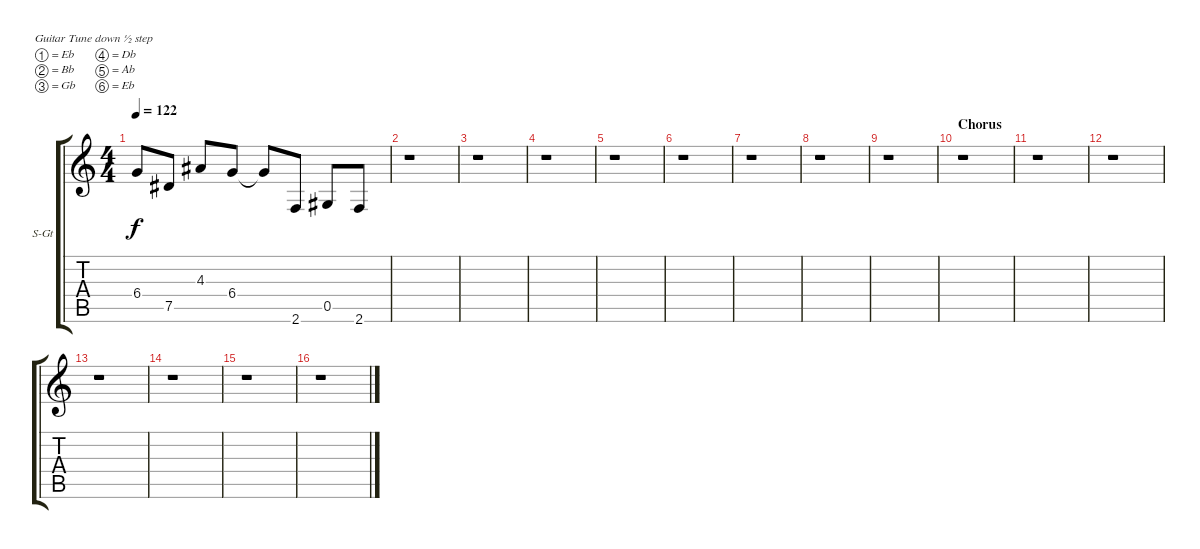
\bracketExtendMode groupsimilarinstruments
\firstSystemTrackNameOrientation horizontal
\otherSystemsTrackNameOrientation horizontal
\track ("Clean 1" "S-Gt") {instrument acousticguitarsteel}
\staff {score tabs}
\tuning (Eb4 Bb3 Gb3 Db3 Ab2 Eb2)
\ts (4 4)
\tempo 122
\clef g2
\ks c
6.4{t}.8{dy f} 7.5.8 4.3.8 6.4.8 6.4{t}.8 2.6.8 0.5.8 2.6.8 |
r.1 |
r.1 |
r.1 |
r.1 |
r.1 |
r.1 |
r.1 |
r.1 |
\section ("" "Chorus")
r.1 |
r.1 |
r.1 |
r.1 |
r.1 |
r.1 |
r.1
